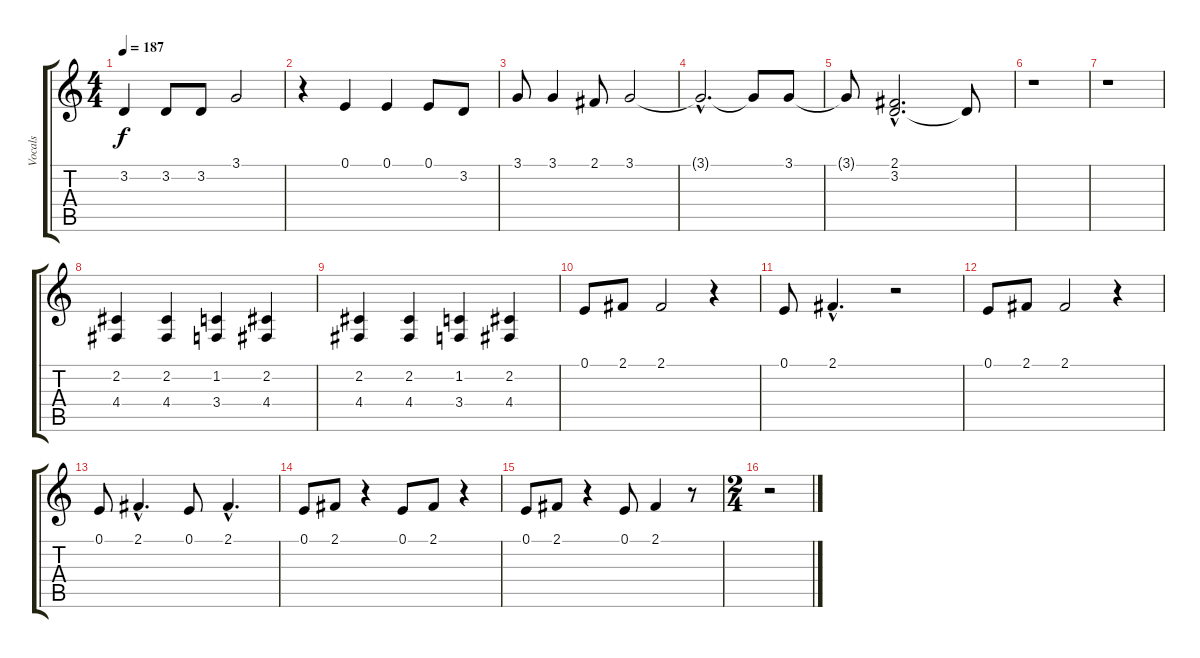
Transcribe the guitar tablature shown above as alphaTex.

\track ("Vocals" "Vocals") {instrument lead2sawtooth}
\staff {score tabs}
\tuning (E4 B3 G3 D3 A2 E2) {hide}
\ts (4 4)
\tempo 187
\clef g2
\ks c
3.2.4{dy f} 3.2.8 3.2.8 3.1.2 |
r.4 0.1.4 0.1.4 0.1.8 3.2.8 |
3.1.8 3.1.4 2.1.8 3.1.2 |
3.1{hac t}.2{d} 3.1{t}.8 3.1.8 |
3.1{t}.8 (2.1 3.2{hac}).2{d} 3.2{t}.8 |
r.1 |
r.1 |
(2.2 4.4).4 (2.2 4.4).4 (1.2 3.4).4 (2.2 4.4).4 |
(2.2 4.4).4 (2.2 4.4).4 (1.2 3.4).4 (2.2 4.4).4 |
0.1.8 2.1.8 2.1.2 r.4 |
0.1.8 2.1{hac}.4{d} r.2 |
0.1.8 2.1.8 2.1.2 r.4 |
0.1.8 2.1{hac}.4{d} 0.1.8 2.1{hac}.4{d} |
0.1.8 2.1.8 r.4 0.1.8 2.1.8 r.4 |
0.1.8 2.1.8 r.4 0.1.8 2.1.4 r.8 |
\ts (2 4)
r.2
